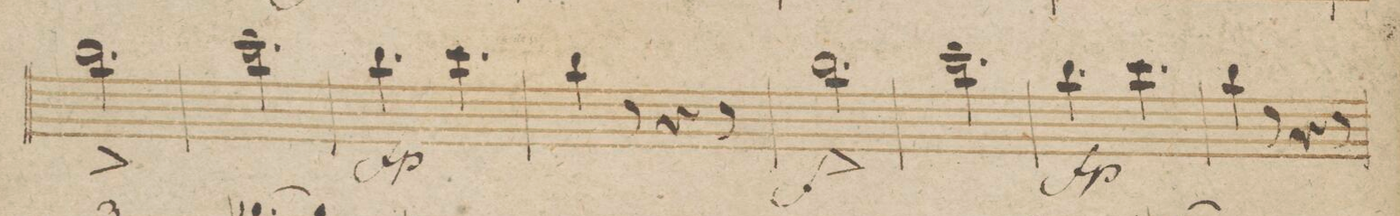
**kern	**dynam
*I"Clarinetto Imo in B.	*
*clefG2	*
*k[b-]	*
*M6/8	*
*2\right	*
2.aa^<\	.
=17	=17
2.bb-\	.
=18	=18
4.aa\	fp
4.bb-\	.
=19	=19
4aa\	.
8r	.
4r	.
8r	.
=20	=20
2.aa^<\	f
=21	=21
2.bb-\	.
=22	=22
4.aa\	fp
4.bb-\	.
=23	=23
4aa\	.
8r	.
4r	.
8r	.
=24	=24
*-	*-
